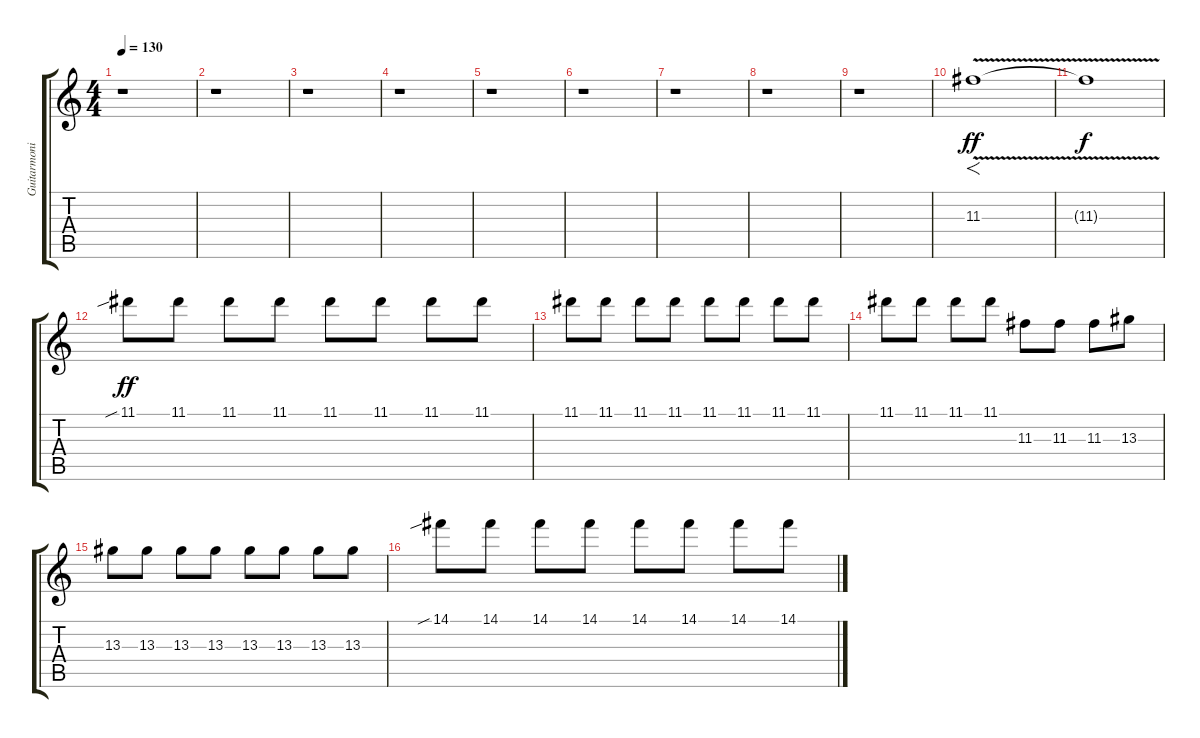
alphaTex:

\track ("Guitarmonics" "Guitarmoni") {instrument acousticguitarsteel}
\staff {score tabs}
\tuning (E4 B3 G3 D3 A2 E2) {hide}
\ts (4 4)
\tempo 130
\clef g2
\ks c
r.1{dy f} |
r.1 |
r.1 |
r.1 |
r.1 |
r.1 |
r.1 |
r.1 |
r.1 |
11.3{v}.1{f dy ff} |
11.3{t}.1{dy f} |
11.1{sib}.8{dy ff} 11.1.8 11.1.8 11.1.8 11.1.8 11.1.8 11.1.8 11.1.8 |
11.1.8 11.1.8 11.1.8 11.1.8 11.1.8 11.1.8 11.1.8 11.1.8 |
11.1.8 11.1.8 11.1.8 11.1.8 11.3.8 11.3.8 11.3.8 13.3.8 |
13.3.8 13.3.8 13.3.8 13.3.8 13.3.8 13.3.8 13.3.8 13.3.8 |
14.1{sib}.8 14.1.8 14.1.8 14.1.8 14.1.8 14.1.8 14.1.8 14.1.8
